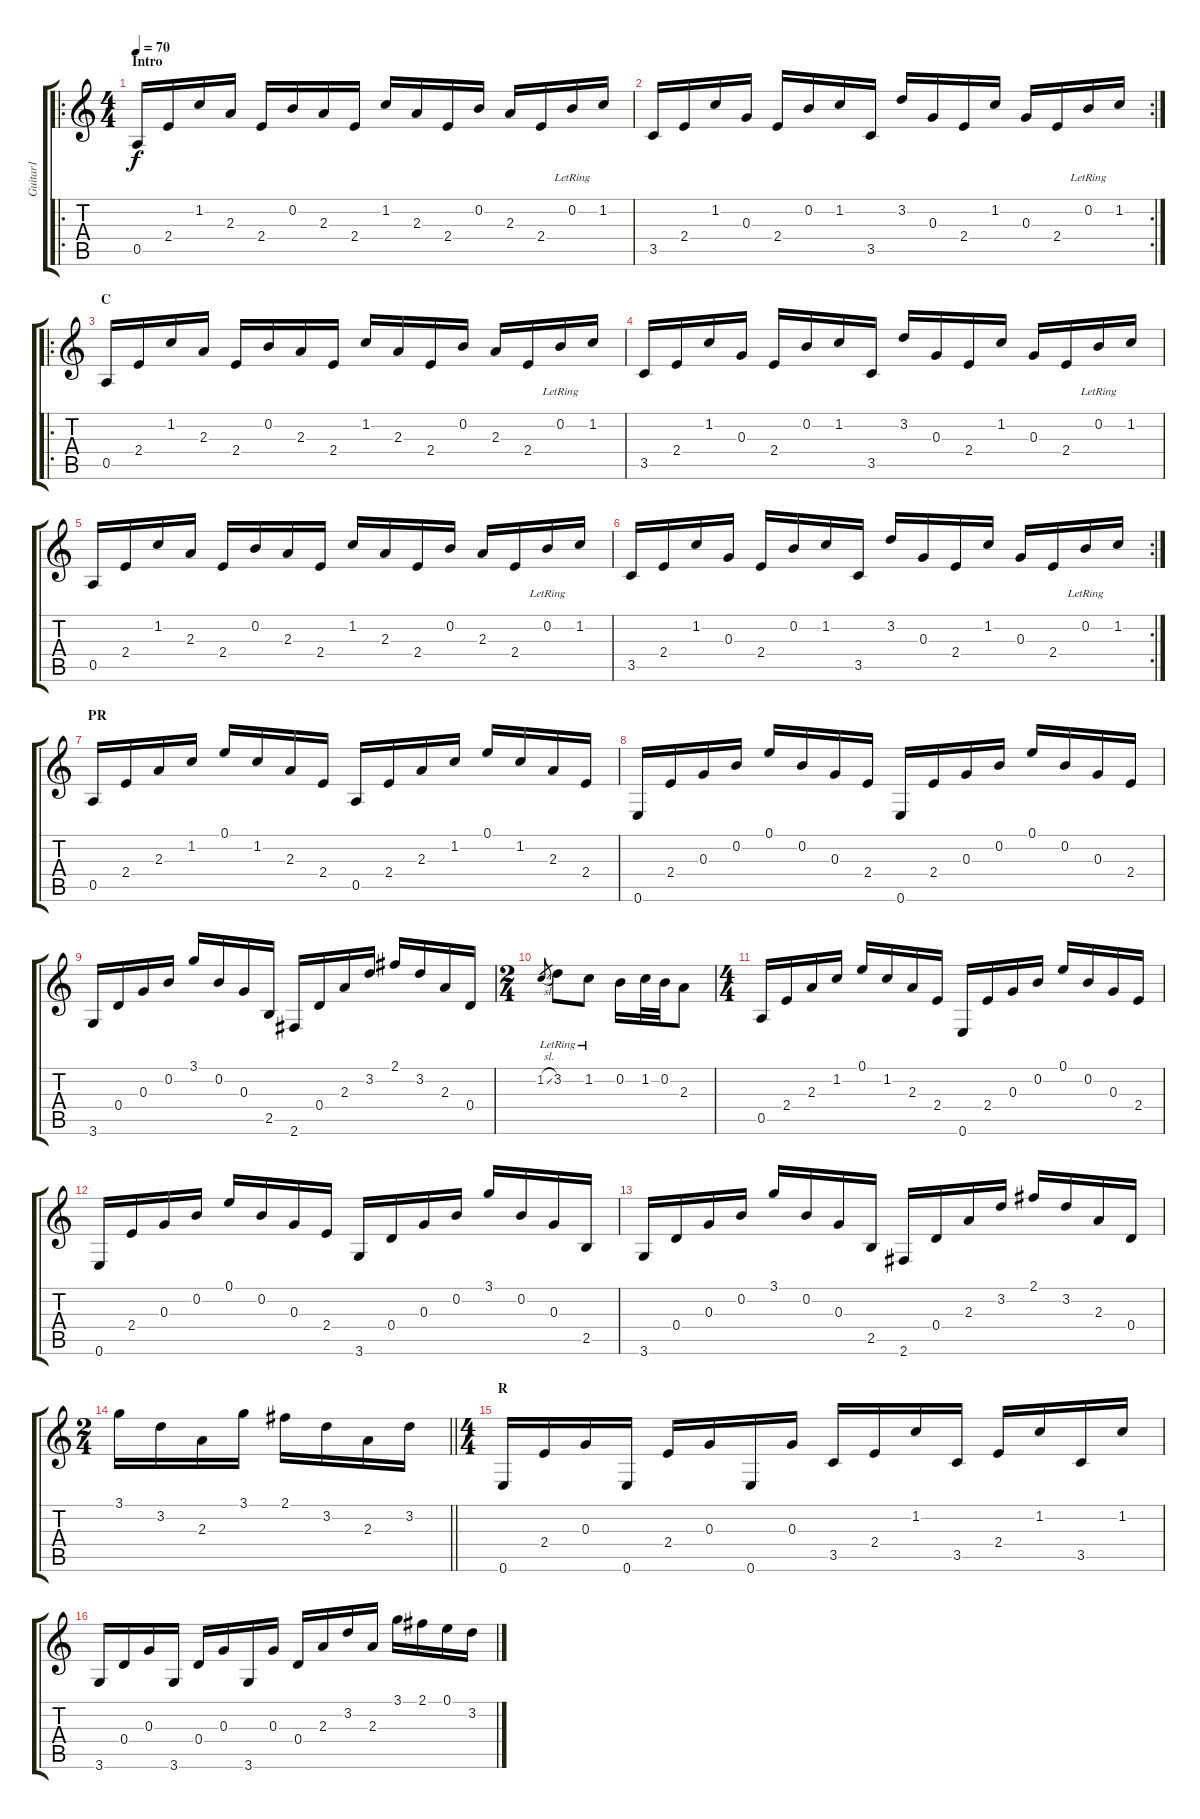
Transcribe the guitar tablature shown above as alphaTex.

\track ("Guitar1" "Guitar1") {instrument acousticguitarnylon}
\staff {score tabs}
\tuning (E4 B3 G3 D3 A2 E2) {hide}
\ro
\ts (4 4)
\section ("" "Intro")
\tempo 70
\clef g2
\ks c
0.5.16{dy f instrument acousticguitarnylon} 2.4.16 1.2.16 2.3.16 2.4.16 0.2.16 2.3.16 2.4.16 1.2.16 2.3.16 2.4.16 0.2.16 2.3.16 2.4.16 0.2{lr}.16 1.2.16 |
\rc 2
3.5.16 2.4.16 1.2.16 0.3.16 2.4.16 0.2.16 1.2.16 3.5.16 3.2.16 0.3.16 2.4.16 1.2.16 0.3.16 2.4.16 0.2{lr}.16 1.2.16 |
\ro
\section ("" "C")
0.5.16 2.4.16 1.2.16 2.3.16 2.4.16 0.2.16 2.3.16 2.4.16 1.2.16 2.3.16 2.4.16 0.2.16 2.3.16 2.4.16 0.2{lr}.16 1.2.16 |
3.5.16 2.4.16 1.2.16 0.3.16 2.4.16 0.2.16 1.2.16 3.5.16 3.2.16 0.3.16 2.4.16 1.2.16 0.3.16 2.4.16 0.2{lr}.16 1.2.16 |
0.5.16 2.4.16 1.2.16 2.3.16 2.4.16 0.2.16 2.3.16 2.4.16 1.2.16 2.3.16 2.4.16 0.2.16 2.3.16 2.4.16 0.2{lr}.16 1.2.16 |
\rc 2
3.5.16 2.4.16 1.2.16 0.3.16 2.4.16 0.2.16 1.2.16 3.5.16 3.2.16 0.3.16 2.4.16 1.2.16 0.3.16 2.4.16 0.2{lr}.16 1.2.16 |
\section ("" "PR")
0.5.16 2.4.16 2.3.16 1.2.16 0.1.16 1.2.16 2.3.16 2.4.16 0.5.16 2.4.16 2.3.16 1.2.16 0.1.16 1.2.16 2.3.16 2.4.16 |
0.6.16 2.4.16 0.3.16 0.2.16 0.1.16 0.2.16 0.3.16 2.4.16 0.6.16 2.4.16 0.3.16 0.2.16 0.1.16 0.2.16 0.3.16 2.4.16 |
3.6.16 0.4.16 0.3.16 0.2.16 3.1.16 0.2.16 0.3.16 2.5.16 2.6.16 0.4.16 2.3.16 3.2.16 2.1.16 3.2.16 2.3.16 0.4.16 |
\ts (2 4)
1.2{sl}.8{gr} 3.2{lr}.8 1.2{lr}.8 0.2.16 1.2.32 0.2.32 2.3.8 |
\ts (4 4)
0.5.16 2.4.16 2.3.16 1.2.16 0.1.16 1.2.16 2.3.16 2.4.16 0.6.16 2.4.16 0.3.16 0.2.16 0.1.16 0.2.16 0.3.16 2.4.16 |
0.6.16 2.4.16 0.3.16 0.2.16 0.1.16 0.2.16 0.3.16 2.4.16 3.6.16 0.4.16 0.3.16 0.2.16 3.1.16 0.2.16 0.3.16 2.5.16 |
3.6.16 0.4.16 0.3.16 0.2.16 3.1.16 0.2.16 0.3.16 2.5.16 2.6.16 0.4.16 2.3.16 3.2.16 2.1.16 3.2.16 2.3.16 0.4.16 |
\ts (2 4)
\barLineRight lightlight
3.1.16 3.2.16 2.3.16 3.1.16 2.1.16 3.2.16 2.3.16 3.2.16 |
\ts (4 4)
\section ("" "R")
0.6.16 2.4.16 0.3.16 0.6.16 2.4.16 0.3.16 0.6.16 0.3.16 3.5.16 2.4.16 1.2.16 3.5.16 2.4.16 1.2.16 3.5.16 1.2.16 |
3.6.16 0.4.16 0.3.16 3.6.16 0.4.16 0.3.16 3.6.16 0.3.16 0.4.16 2.3.16 3.2.16 2.3.16 3.1.16 2.1.16 0.1.16 3.2.16
